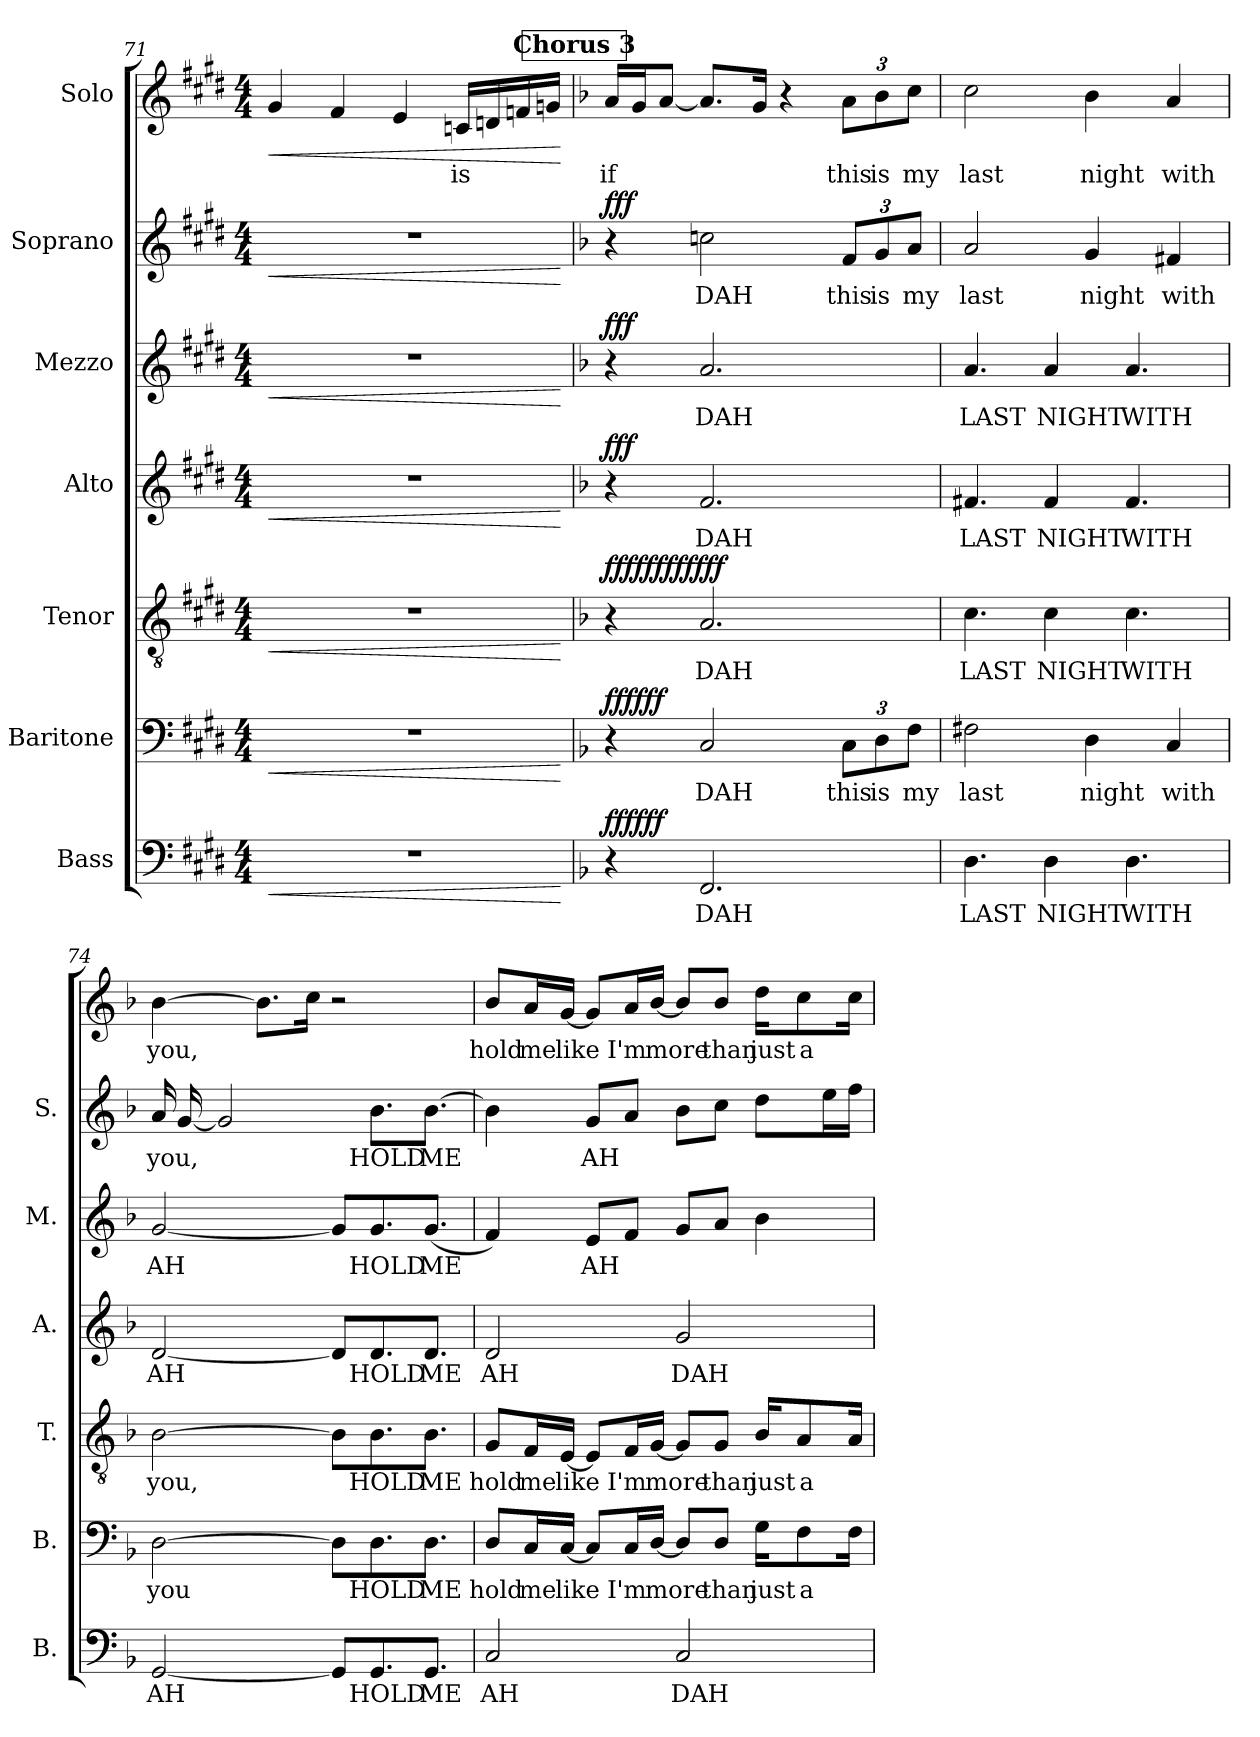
**kern	**text	**dynam	**kern	**text	**dynam	**kern	**text	**dynam	**kern	**text	**dynam	**kern	**text	**dynam	**kern	**text	**dynam	**kern	**text	**dynam
*part7	*part7	*part7	*part6	*part6	*part6	*part5	*part5	*part5	*part4	*part4	*part4	*part3	*part3	*part3	*part2	*part2	*part2	*part1	*part1	*part1
*staff7	*staff7	*staff7	*staff6	*staff6	*staff6	*staff5	*staff5	*staff5	*staff4	*staff4	*staff4	*staff3	*staff3	*staff3	*staff2	*staff2	*staff2	*staff1	*staff1	*staff1
*I"Bass	*	*	*I"Baritone	*	*	*I"Tenor	*	*	*I"Alto	*	*	*I"Mezzo	*	*	*I"Soprano	*	*	*I"Solo	*	*
*I'B.	*	*	*I'B.	*	*	*I'T.	*	*	*I'A.	*	*	*I'M.	*	*	*I'S.	*	*	*	*	*
!!LO:LB:g=z
*clefF4	*	*	*clefF4	*	*	*clefGv2	*	*	*clefG2	*	*	*clefG2	*	*	*clefG2	*	*	*clefG2	*	*
*k[f#c#g#d#]	*	*	*k[f#c#g#d#]	*	*	*k[f#c#g#d#]	*	*	*k[f#c#g#d#]	*	*	*k[f#c#g#d#]	*	*	*k[f#c#g#d#]	*	*	*k[f#c#g#d#]	*	*
*M4/4	*	*	*M4/4	*	*	*M4/4	*	*	*M4/4	*	*	*M4/4	*	*	*M4/4	*	*	*M4/4	*	*
=71	=71	=71	=71	=71	=71	=71	=71	=71	=71	=71	=71	=71	=71	=71	=71	=71	=71	=71	=71	=71
!	!	!LO:HP:b	!	!	!LO:HP:b	!	!	!	!	!	!	!	!	!	!	!	!	!	!	!
!	!	!	!	!	!LO:HP:n=1:b	!	!	!LO:HP:b	!	!	!	!	!	!	!	!	!	!	!	!
!	!	!	!	!	!	!	!	!LO:HP:n=1:b	!	!	!LO:HP:b	!	!	!	!	!	!	!	!	!
!	!	!	!	!	!	!	!	!	!	!	!LO:HP:n=1:b	!	!	!LO:HP:b	!	!	!	!	!	!
!	!	!	!	!	!	!	!	!	!	!	!	!	!	!LO:HP:n=1:b	!	!	!LO:HP:b	!	!	!LO:HP:b
1r	.	<	1r	.	< <	1r	.	< <	1r	.	< <	1r	.	< <	1r	.	<	4g#/	.	<
.	.	.	.	.	.	.	.	.	.	.	.	.	.	.	.	.	.	4f#/	.	.
.	.	.	.	.	.	.	.	.	.	.	.	.	.	.	.	.	.	4e/	.	.
.	.	.	.	.	.	.	.	.	.	.	.	.	.	.	.	.	.	16cn/LL	is	.
.	.	.	.	.	.	.	.	.	.	.	.	.	.	.	.	.	.	16dn/	.	.
.	.	.	.	.	.	.	.	.	.	.	.	.	.	.	.	.	.	16fn/	.	.
.	.	.	.	.	.	.	.	.	.	.	.	.	.	.	.	.	.	16gn/JJ	.	.
.	.	[	.	.	[	.	.	[	.	.	[	.	.	[	.	.	[	.	.	[
!!LO:REH:place=s1:a:B:fs=14:t=Chorus 3
=72	=72	=72	=72	=72	=72	=72	=72	=72	=72	=72	=72	=72	=72	=72	=72	=72	=72	=72	=72	=72
*k[b-]	*	*	*k[b-]	*	*	*k[b-]	*	*	*k[b-]	*	*	*k[b-]	*	*	*k[b-]	*	*	*k[b-]	*	*
!	!	!LO:DY:b	!	!	!	!	!	!	!	!	!	!	!	!	!	!	!	!	!	!
!	!	!LO:DY:n=1:b	!	!	!LO:DY:b	!	!	!	!	!	!	!	!	!	!	!	!	!	!	!
!	!	!	!	!	!LO:DY:n=1:b	!	!	!LO:DY:b	!	!	!	!	!	!	!	!	!	!	!	!
!	!	!	!	!	!	!	!	!LO:DY:n=1:b	!	!	!	!	!	!	!	!	!	!	!	!
!	!	!	!	!	!	!	!	!LO:DY:n=2:b	!	!	!	!	!	!	!	!	!	!	!	!
!	!	!	!	!	!	!	!	!LO:DY:n=3:b	!	!	!LO:DY:b	!	!	!LO:DY:b	!	!	!LO:DY:b	!	!	!
4r	.	fff fff	4r	.	fff fff	4r	.	fff fff fff fff	4r	.	fff	4r	.	fff	4r	.	fff	16a/LL	if	.
.	.	.	.	.	.	.	.	.	.	.	.	.	.	.	.	.	.	16g/J	.	.
.	.	.	.	.	.	.	.	.	.	.	.	.	.	.	.	.	.	[8a/J	.	.
2.FF/	DAH	.	2C/	DAH	[	2.A/	DAH	[	2.f/	DAH	[	2.a/	DAH	[	2ccn\	DAH	.	8.a/L]	.	.
.	.	.	.	.	.	.	.	.	.	.	.	.	.	.	.	.	.	16g/Jk	.	.
.	.	.	.	.	.	.	.	.	.	.	.	.	.	.	.	.	.	4r	.	.
*	*	*	*Xbrackettup	*	*	*	*	*	*	*	*	*	*	*	*Xbrackettup	*	*	*Xbrackettup	*	*
.	.	.	12C\L	this	.	.	.	.	.	.	.	.	.	.	12f/L	this	.	12a\L	this	.
.	.	.	12D\	is	.	.	.	.	.	.	.	.	.	.	12g/	is	.	12b-\	is	.
.	.	.	12F\J	my	.	.	.	.	.	.	.	.	.	.	12a/J	my	.	12cc\J	my	.
=73	=73	=73	=73	=73	=73	=73	=73	=73	=73	=73	=73	=73	=73	=73	=73	=73	=73	=73	=73	=73
4.D\	LAST	.	2F#X\	last	.	4.c\	LAST	.	4.f#X/	LAST	.	4.a/	LAST	.	2a/	last	.	2cc\	last	.
4D\	NIGHT	.	.	.	.	4c\	NIGHT	.	4f#/	NIGHT	.	4a/	NIGHT	.	.	.	.	.	.	.
.	.	.	4D\	night	.	.	.	.	.	.	.	.	.	.	4g/	night	.	4b-\	night	.
4.D\	WITH	.	.	.	.	4.c\	WITH	.	4.f#/	WITH	.	4.a/	WITH	.	.	.	.	.	.	.
.	.	.	4C/	with	.	.	.	.	.	.	.	.	.	.	4f#X/	with	.	4a/	with	.
=74	=74	=74	=74	=74	=74	=74	=74	=74	=74	=74	=74	=74	=74	=74	=74	=74	=74	=74	=74	=74
[2GG/	AH	.	[2D\	you	.	[2B-\	you,	.	[2d/	AH	.	[2g/	AH	.	16a/	you,	.	[4b-\	you,	.
.	.	.	.	.	.	.	.	.	.	.	.	.	.	.	[16g/	.	.	.	.	.
.	.	.	.	.	.	.	.	.	.	.	.	.	.	.	2g/]	.	.	.	.	.
.	.	.	.	.	.	.	.	.	.	.	.	.	.	.	.	.	.	8.b-\L]	.	.
.	.	.	.	.	.	.	.	.	.	.	.	.	.	.	.	.	.	16cc\Jk	.	.
8GG/L]	.	.	8D\L]	.	.	8B-\L]	.	.	8d/L]	.	.	8g/L]	.	.	.	.	.	2r	.	.
8.GG/	HOLD	.	8.D\	HOLD	.	8.B-\	HOLD	.	8.d/	HOLD	.	8.g/	HOLD	.	8.b-\L	HOLD	.	.	.	.
8.GG/J	ME	.	8.D\J	ME	.	8.B-\J	ME	.	8.d/J	ME	.	(8.g/J	ME	.	[8.b-\J	ME	.	.	.	.
=75	=75	=75	=75	=75	=75	=75	=75	=75	=75	=75	=75	=75	=75	=75	=75	=75	=75	=75	=75	=75
2C/	AH	.	8D/L	hold	.	8G/L	hold	.	2d/	AH	.	4f/)	.	.	4b-\]	.	.	8b-/L	hold	.
.	.	.	16C/L	me	.	16F/L	me	.	.	.	.	.	.	.	.	.	.	16a/L	me	.
.	.	.	[16C/JJ	like	.	[16E/JJ	like	.	.	.	.	.	.	.	.	.	.	[16g/JJ	like	.
.	.	.	8C/L]	.	.	8E/L]	.	.	.	.	.	8e/L	AH	.	8g/L	AH	.	8g/L]	.	.
.	.	.	16C/L	I'm	.	16F/L	I'm	.	.	.	.	8f/J	.	.	8a/J	.	.	16a/L	I'm	.
.	.	.	[16D/JJ	more	.	[16G/JJ	more	.	.	.	.	.	.	.	.	.	.	[16b-/JJ	more	.
2C/	DAH	.	8D/L]	.	.	8G/L]	.	.	2g/	DAH	.	8g/L	.	.	8b-\L	.	.	8b-/L]	.	.
.	.	.	8D/J	than	.	8G/J	than	.	.	.	.	8a/J	.	.	8cc\J	.	.	8b-/J	than	.
.	.	.	16G\KL	just	.	16B-/KL	just	.	.	.	.	4b-\	.	.	8dd\L	.	.	16dd\KL	just	.
.	.	.	8F\	a	.	8A/	a	.	.	.	.	.	.	.	.	.	.	8cc\	a	.
.	.	.	.	.	.	.	.	.	.	.	.	.	.	.	16ee\L	.	.	.	.	.
.	.	.	16F\Jk	.	.	16A/Jk	.	.	.	.	.	.	.	.	16ff\JJ	.	.	16cc\Jk	.	.
=	=	=	=	=	=	=	=	=	=	=	=	=	=	=	=	=	=	=	=	=
*-	*-	*-	*-	*-	*-	*-	*-	*-	*-	*-	*-	*-	*-	*-	*-	*-	*-	*-	*-	*-
